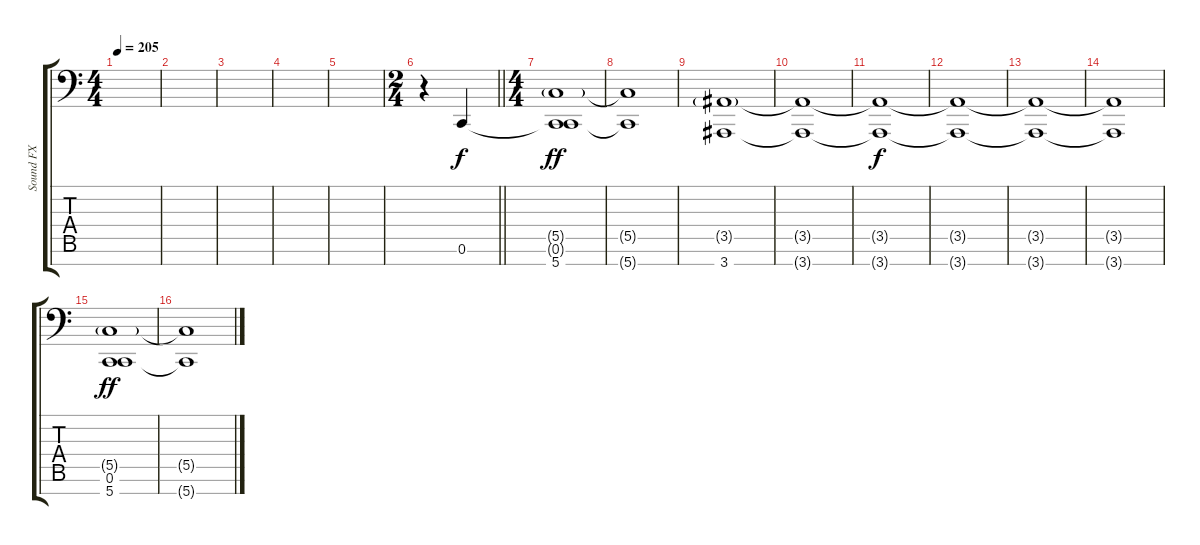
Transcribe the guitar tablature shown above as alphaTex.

\track ("Sound FX" "Sound FX") {instrument synthstrings1}
\staff {score tabs}
\tuning (D4 A3 F3 C3 G2 C2 G1) {hide}
\ts (4 4)
\tempo 205
\clef f4
\ks c
|
|
|
|
|
\ts (2 4)
\barLineRight lightlight
r.4{instrument pad2warm} 0.6.4{dy f} |
\ts (4 4)
(5.5{g} 0.6{t} 5.7).1{dy ff} |
(5.5{t} 5.7{t}).1 |
(3.5{g} 3.7).1 |
(3.5{t} 3.7{t}).1 |
(3.5{t} 3.7{t}).1{dy f} |
(3.5{t} 3.7{t}).1 |
(3.5{t} 3.7{t}).1 |
(3.5{t} 3.7{t}).1 |
(5.5{g} 0.6 5.7).1{dy ff} |
(5.5{t} 5.7{t}).1
